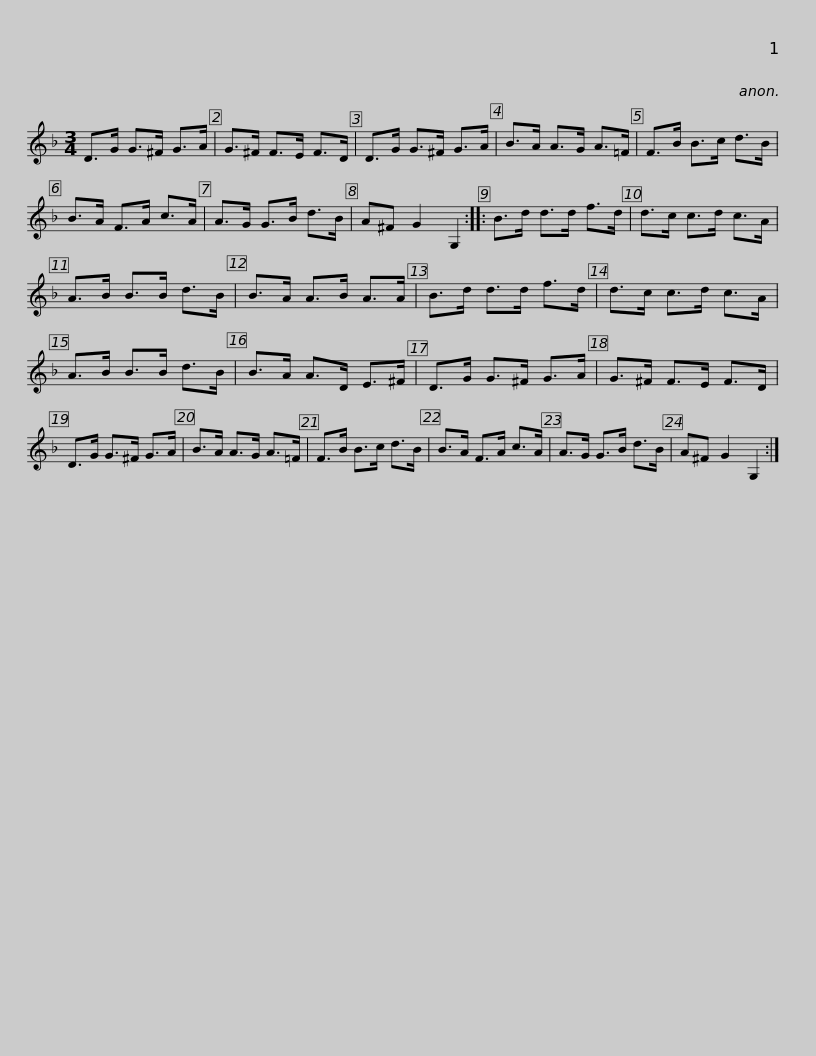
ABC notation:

X:1
L:1/8
M:3/4
I:linebreak $
K:Dmin
V:1 treble
V:1
 D>G G>^F G>A | G>^F F>E F>D | D>G G>^F G>A | B>A A>G A>=F | F>B B>c d>B |$ %5
 B>A F>A c>A | A>G G>B d>B | A^F G2 G,2 :: B>d d>d f>d | d>c c>d c>A | %10
 A>B B>B d>B |$ B>A A>B A>A | B>d d>d f>d | d>c c>d c>A | A>B B>B d>B | %15
 B>A A>D E>^F | D>G G>^F G>A |$ G>^F F>E F>D | D>G G>^F G>A | B>A A>G A>=F | %20
 F>B B>c d>B | B>A F>A c>A | A>G G>B d>B |$ A^F G2 G,2 :| %24
